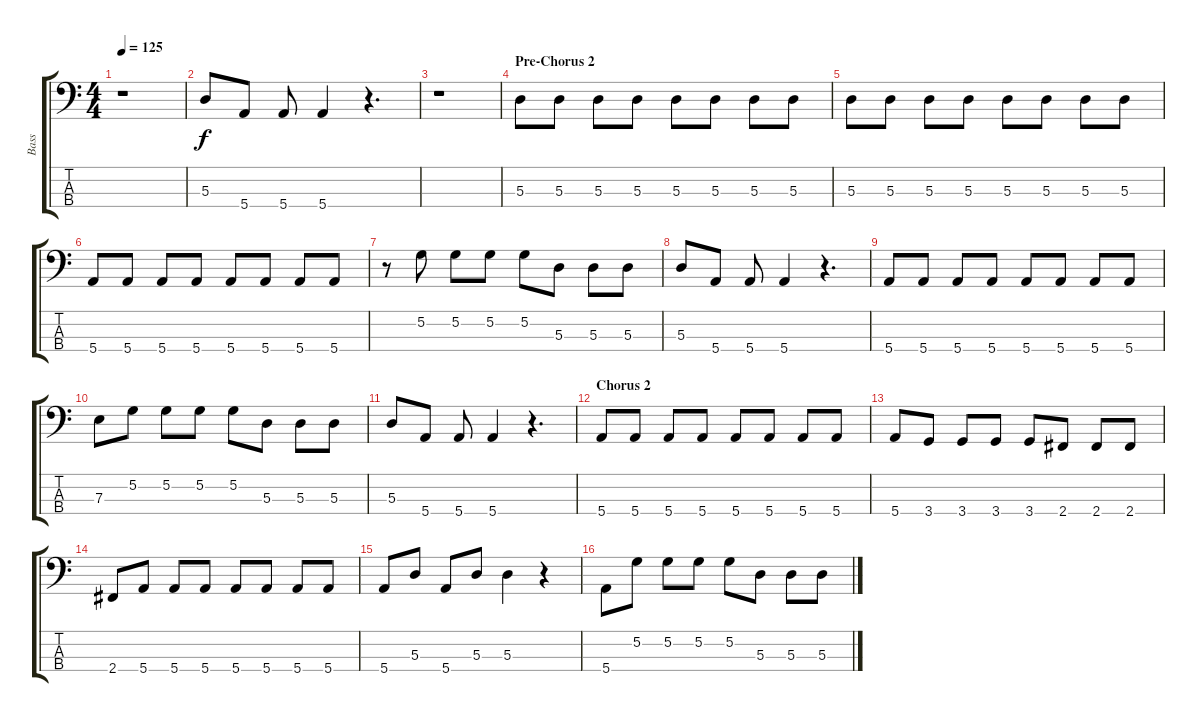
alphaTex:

\track ("Bass" "Bass") {instrument electricbassfinger}
\staff {score tabs}
\tuning (G2 D2 A1 E1) {hide}
\ts (4 4)
\tempo 125
\clef f4
\ks c
r.1{dy f} |
5.3.8 5.4.8 5.4.8 5.4.4 r.4{d} |
r.1 |
\section ("" "Pre-Chorus 2")
5.3.8 5.3.8 5.3.8 5.3.8 5.3.8 5.3.8 5.3.8 5.3.8 |
5.3.8 5.3.8 5.3.8 5.3.8 5.3.8 5.3.8 5.3.8 5.3.8 |
5.4.8 5.4.8 5.4.8 5.4.8 5.4.8 5.4.8 5.4.8 5.4.8 |
r.8 5.2.8 5.2.8 5.2.8 5.2.8 5.3.8 5.3.8 5.3.8 |
5.3.8 5.4.8 5.4.8 5.4.4 r.4{d} |
5.4.8 5.4.8 5.4.8 5.4.8 5.4.8 5.4.8 5.4.8 5.4.8 |
7.3.8 5.2.8 5.2.8 5.2.8 5.2.8 5.3.8 5.3.8 5.3.8 |
5.3.8 5.4.8 5.4.8 5.4.4 r.4{d} |
\section ("" "Chorus 2")
5.4.8 5.4.8 5.4.8 5.4.8 5.4.8 5.4.8 5.4.8 5.4.8 |
5.4.8 3.4.8 3.4.8 3.4.8 3.4.8 2.4.8 2.4.8 2.4.8 |
2.4.8 5.4.8 5.4.8 5.4.8 5.4.8 5.4.8 5.4.8 5.4.8 |
5.4.8 5.3.8 5.4.8 5.3.8 5.3.4 r.4 |
5.4.8 5.2.8 5.2.8 5.2.8 5.2.8 5.3.8 5.3.8 5.3.8
